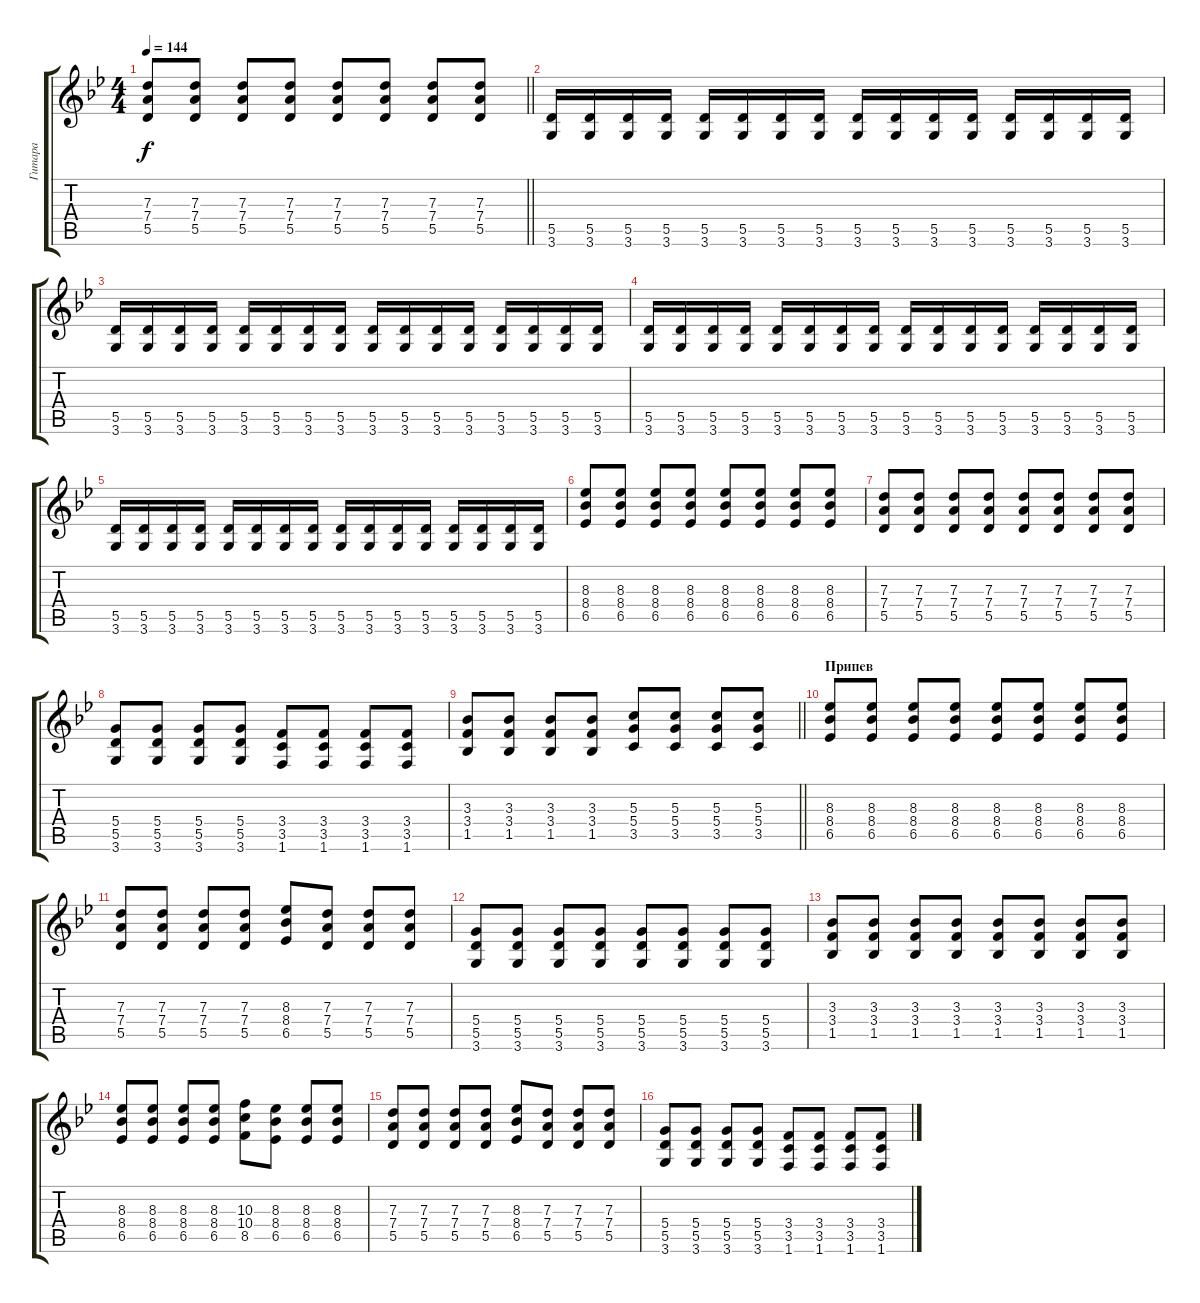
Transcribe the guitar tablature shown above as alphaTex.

\track ("Гитара" "Гитара") {instrument distortionguitar}
\staff {score tabs}
\tuning (E4 B3 G3 D3 A2 E2) {hide}
\ts (4 4)
\tempo 144
\clef g2
\barLineRight lightlight
\ks gminor
(7.3 7.4 5.5).8{dy f} (7.3 7.4 5.5).8 (7.3 7.4 5.5).8 (7.3 7.4 5.5).8 (7.3 7.4 5.5).8 (7.3 7.4 5.5).8 (7.3 7.4 5.5).8 (7.3 7.4 5.5).8 |
(5.5 3.6).16 (5.5 3.6).16 (5.5 3.6).16 (5.5 3.6).16 (5.5 3.6).16 (5.5 3.6).16 (5.5 3.6).16 (5.5 3.6).16 (5.5 3.6).16 (5.5 3.6).16 (5.5 3.6).16 (5.5 3.6).16 (5.5 3.6).16 (5.5 3.6).16 (5.5 3.6).16 (5.5 3.6).16 |
(5.5 3.6).16 (5.5 3.6).16 (5.5 3.6).16 (5.5 3.6).16 (5.5 3.6).16 (5.5 3.6).16 (5.5 3.6).16 (5.5 3.6).16 (5.5 3.6).16 (5.5 3.6).16 (5.5 3.6).16 (5.5 3.6).16 (5.5 3.6).16 (5.5 3.6).16 (5.5 3.6).16 (5.5 3.6).16 |
(5.5 3.6).16 (5.5 3.6).16 (5.5 3.6).16 (5.5 3.6).16 (5.5 3.6).16 (5.5 3.6).16 (5.5 3.6).16 (5.5 3.6).16 (5.5 3.6).16 (5.5 3.6).16 (5.5 3.6).16 (5.5 3.6).16 (5.5 3.6).16 (5.5 3.6).16 (5.5 3.6).16 (5.5 3.6).16 |
(5.5 3.6).16 (5.5 3.6).16 (5.5 3.6).16 (5.5 3.6).16 (5.5 3.6).16 (5.5 3.6).16 (5.5 3.6).16 (5.5 3.6).16 (5.5 3.6).16 (5.5 3.6).16 (5.5 3.6).16 (5.5 3.6).16 (5.5 3.6).16 (5.5 3.6).16 (5.5 3.6).16 (5.5 3.6).16 |
(8.3 8.4 6.5).8 (8.3 8.4 6.5).8 (8.3 8.4 6.5).8 (8.3 8.4 6.5).8 (8.3 8.4 6.5).8 (8.3 8.4 6.5).8 (8.3 8.4 6.5).8 (8.3 8.4 6.5).8 |
(7.3 7.4 5.5).8 (7.3 7.4 5.5).8 (7.3 7.4 5.5).8 (7.3 7.4 5.5).8 (7.3 7.4 5.5).8 (7.3 7.4 5.5).8 (7.3 7.4 5.5).8 (7.3 7.4 5.5).8 |
(5.4 5.5 3.6).8 (5.4 5.5 3.6).8 (5.4 5.5 3.6).8 (5.4 5.5 3.6).8 (3.4 3.5 1.6).8 (3.4 3.5 1.6).8 (3.4 3.5 1.6).8 (3.4 3.5 1.6).8 |
\barLineRight lightlight
(3.3 3.4 1.5).8 (3.3 3.4 1.5).8 (3.3 3.4 1.5).8 (3.3 3.4 1.5).8 (5.3 5.4 3.5).8 (5.3 5.4 3.5).8 (5.3 5.4 3.5).8 (5.3 5.4 3.5).8 |
\section ("" "Припев")
(8.3 8.4 6.5).8 (8.3 8.4 6.5).8 (8.3 8.4 6.5).8 (8.3 8.4 6.5).8 (8.3 8.4 6.5).8 (8.3 8.4 6.5).8 (8.3 8.4 6.5).8 (8.3 8.4 6.5).8 |
(7.3 7.4 5.5).8 (7.3 7.4 5.5).8 (7.3 7.4 5.5).8 (7.3 7.4 5.5).8 (8.3 8.4 6.5).8 (7.3 7.4 5.5).8 (7.3 7.4 5.5).8 (7.3 7.4 5.5).8 |
(5.4 5.5 3.6).8 (5.4 5.5 3.6).8 (5.4 5.5 3.6).8 (5.4 5.5 3.6).8 (5.4 5.5 3.6).8 (5.4 5.5 3.6).8 (5.4 5.5 3.6).8 (5.4 5.5 3.6).8 |
(3.3 3.4 1.5).8 (3.3 3.4 1.5).8 (3.3 3.4 1.5).8 (3.3 3.4 1.5).8 (3.3 3.4 1.5).8 (3.3 3.4 1.5).8 (3.3 3.4 1.5).8 (3.3 3.4 1.5).8 |
(8.3 8.4 6.5).8 (8.3 8.4 6.5).8 (8.3 8.4 6.5).8 (8.3 8.4 6.5).8 (10.3 10.4 8.5).8 (8.3 8.4 6.5).8 (8.3 8.4 6.5).8 (8.3 8.4 6.5).8 |
(7.3 7.4 5.5).8 (7.3 7.4 5.5).8 (7.3 7.4 5.5).8 (7.3 7.4 5.5).8 (8.3 8.4 6.5).8 (7.3 7.4 5.5).8 (7.3 7.4 5.5).8 (7.3 7.4 5.5).8 |
(5.4 5.5 3.6).8 (5.4 5.5 3.6).8 (5.4 5.5 3.6).8 (5.4 5.5 3.6).8 (3.4 3.5 1.6).8 (3.4 3.5 1.6).8 (3.4 3.5 1.6).8 (3.4 3.5 1.6).8
